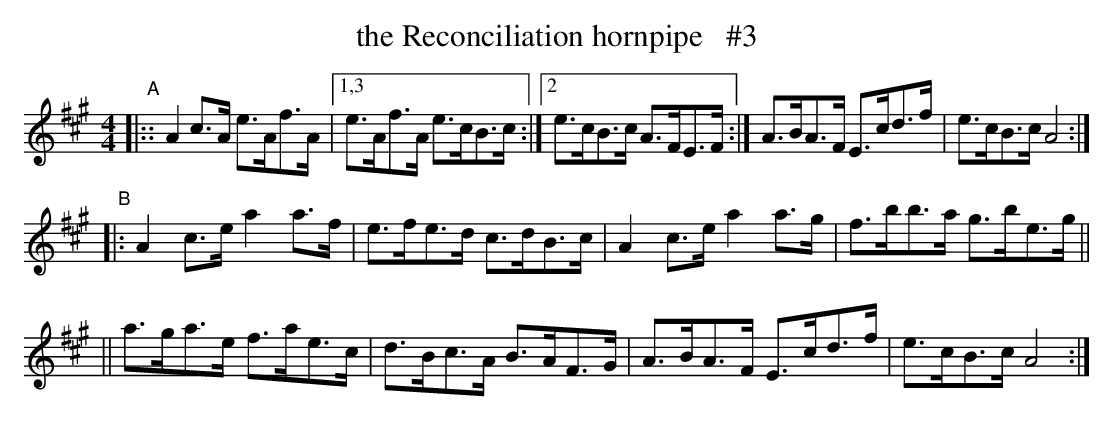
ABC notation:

X:1
T: the Reconciliation hornpipe   #3
M: 4/4
L: 1/8
K: A
"^A"\
|:: A2c>A e>Af>A |[1,3 e>Af>A e>cB>c :|[2 e>cB>c A>FE>F :| A>BA>F E>cd>f | e>cB>c A4 :|
"^B"\
|: A2c>e  a2a>f  | e>fe>d c>dB>c | A2c>e a2a>g | f>bb>a g>be>g ||
|| a>ga>e f>ae>c | d>Bc>A B>AF>G | A>BA>F E>cd>f | e>cB>c A4 :|
